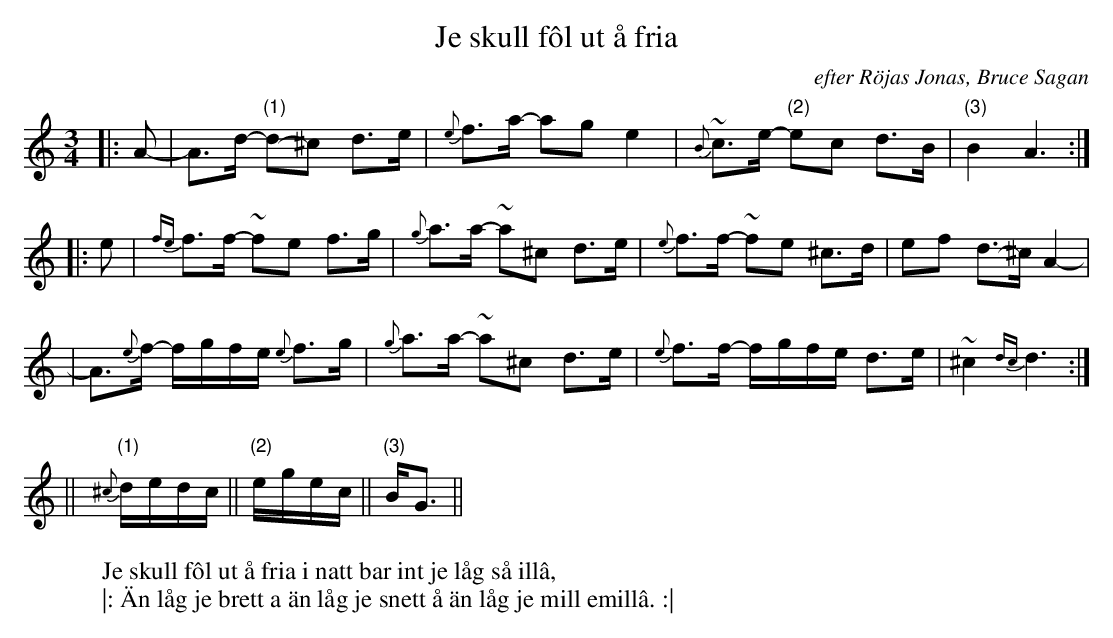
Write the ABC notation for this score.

X:1
T: Je skull f\^ol ut \aa fria
O: efter R\"ojas Jonas, Bruce Sagan
W: Je skull f\^ol ut \aa fria i natt bar int je l\aag s\aa ill\^a,
W: |: \"An l\aag je brett \a \"an l\aag je snett \aa \"an l\aag je mill emill\^a. :|
M: 3/4
L: 1/8
K: DDor
|: A- \
|  A>d- "(1)"d-^c d>e | {e}f>a- a-g e2 | {B}~c>e- "(2)"e-c d>B | "(3)"B2 A3 :|
|: e- \
|  {fe}f>f- ~f-e f>g | {g}a>a- ~a^c d>e | {e}f>f- ~fe ^c>d | e-f d>-^c A2- |
|  A>{e}f- f/-g/f/e/ {e}f>g | {g}a>a- ~a^c d>e | {e}f>f- f/-g/f/e/ d>e | ~^c2 {dc}d3 :|
P:
|| "(1)"{^c}d/-e/d/c/ || "(2)"e/-g/e/c/ || "(3)"B<-G ||
